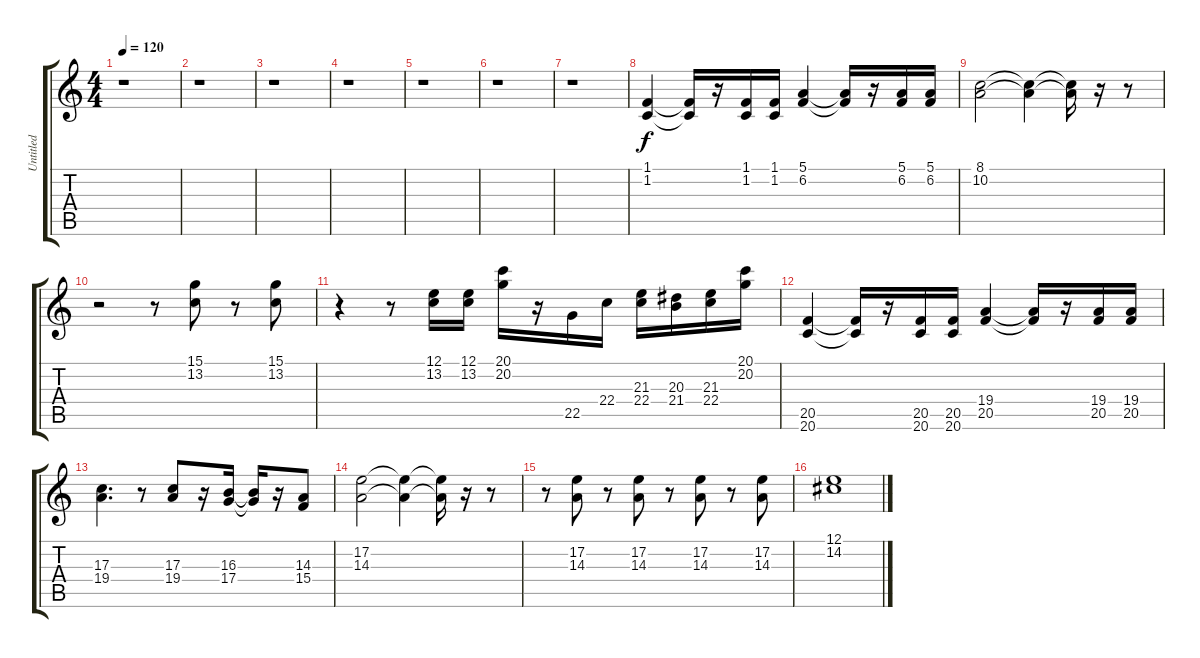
\track ("Untitled" "Untitled") {instrument brasssection}
\staff {score tabs}
\tuning (E4 B3 G3 D3 A2 E2) {hide}
\ts (4 4)
\tempo 120
\clef g2
\ks c
r.1{dy f} |
r.1 |
r.1 |
r.1 |
r.1 |
r.1 |
r.1 |
(1.1 1.2).4 (1.1{t} 1.2{t}).16 r.16 (1.1 1.2).16 (1.1 1.2).16 (5.1 6.2).4 (5.1{t} 6.2{t}).16 r.16 (5.1 6.2).16 (5.1 6.2).16 |
(8.1 10.2).2 (8.1{t} 10.2{t}).4 (8.1{t} 10.2{t}).16 r.16 r.8 |
r.2 r.8 (15.1 13.2).8 r.8 (15.1 13.2).8 |
r.4 r.8 (12.1 13.2).16 (12.1 13.2).16 (20.1 20.2).16 r.16 22.5.16 22.4.16 (21.3 22.4).16 (20.3 21.4).16 (21.3 22.4).16 (20.1 20.2).16 |
(20.5 20.6).4 (20.5{t} 20.6{t}).16 r.16 (20.5 20.6).16 (20.5 20.6).16 (19.4 20.5).4 (19.4{t} 20.5{t}).16 r.16 (19.4 20.5).16 (19.4 20.5).16 |
(17.3 19.4).4{d} r.8 (17.3 19.4).8 r.16 (16.3 17.4).16 (16.3{t} 17.4{t}).16 r.16 (14.3 15.4).8 |
(17.2 14.3).2 (17.2{t} 14.3{t}).4 (17.2{t} 14.3{t}).16 r.16 r.8 |
r.8 (17.2 14.3).8 r.8 (17.2 14.3).8 r.8 (17.2 14.3).8 r.8 (17.2 14.3).8 |
(12.1 14.2).1
